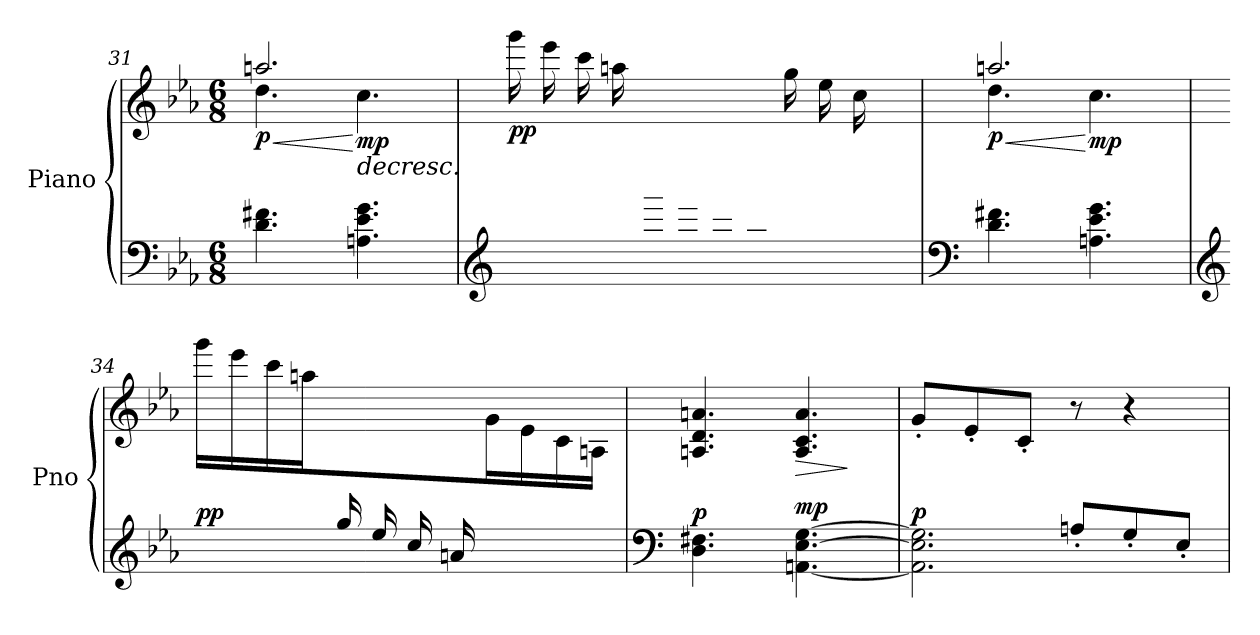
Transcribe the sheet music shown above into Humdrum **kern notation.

**kern	**kern	**dynam
*part1	*part1	*part1
*staff2	*staff1	*staff1/2
*I"Piano	*	*
*I'Pno	*	*
*clefF4	*clefG2	*
*k[b-e-a-]	*k[b-e-a-]	*
*M6/8	*M6/8	*
=31	=31	=31
!	!	!LO:HP:b
*	*^	*
!	!	!	!LO:DY:n=1:b
4.d\ 4.f#X\	2.aan/	4.dd\	< p
!	!	!	!LO:HP:n=1:b
!	!	!	!LO:DY:n=2:b
4.An\ 4.e-\ 4.g\	.	4.cc\	[ > mp
*	*v	*v	*
=32	=32	=32
*clefG2	*	*
*^	*^	*
!	!	!	!	!LO:DY:a=2
*	*	*v	*v	*
4ryy	2.ryy	16ggg\LL	pp
.	.	16eee-\	.
.	.	16ccc\	.
.	.	16aan\	.
16ggg/	.	4ryy	.
16eee-/	.	.	.
16ccc/	.	.	.
16aan/	.	.	.
8.ryy	.	16gg\	.
.	.	16ee-\	.
.	.	16cc\	.
16a-/JJ	.	16ryy	.
*v	*v	*	*
=33	=33	=33
*clefF4	*	*
!	!	!LO:HP:b
*	*^	*
!	!	!	!LO:DY:n=1:b
4.d\ 4.f#X\	2.aan/	4.dd\	< p
!	!	!	!LO:DY:n=2:b
4.An\ 4.e-\ 4.g\	.	4.cc\	[ mp
*	*v	*v	*
.	.	]
!!LO:LB:g=z
=34	=34	=34
*clefG2	*	*
*^	*	*
!	!	!	!LO:DY:a=2
4ryy	2.ryy	16ggg\LL	pp
.	.	16eee-\	.
.	.	16ccc\	.
.	.	16aan\	.
16gg/	.	4ryy	.
16ee-/	.	.	.
16cc/	.	.	.
16an/	.	.	.
4ryy	.	16g\	.
.	.	16e-\	.
.	.	16c\	.
.	.	16An\JJ	.
*v	*v	*	*
=35	=35	=35
*clefF4	*	*
!	!	!LO:DY:a=2
4.D\ 4.F#X\	4.An/ 4.d/ 4.an/	p
!	!	!LO:HP:b
!	!	!LO:DY:n=1:a=2
[4.AAn\ [4.E-\ [4.G\	4.A/ 4.c/ 4.a/	> mp
.	.	]
=36	=36	=36
*^	*	*
!	!	!	!LO:DY:a=2
2.AA\] 2.E-\] 2.G\]	4ryy	8g'/L	p
.	.	8e-'/	.
.	8ryy	8c'/J	.
.	8An'/L	8r	.
.	8G'/	4r	.
.	8E-'/J	.	.
*v	*v	*	*
=	=	=
*-	*-	*-
